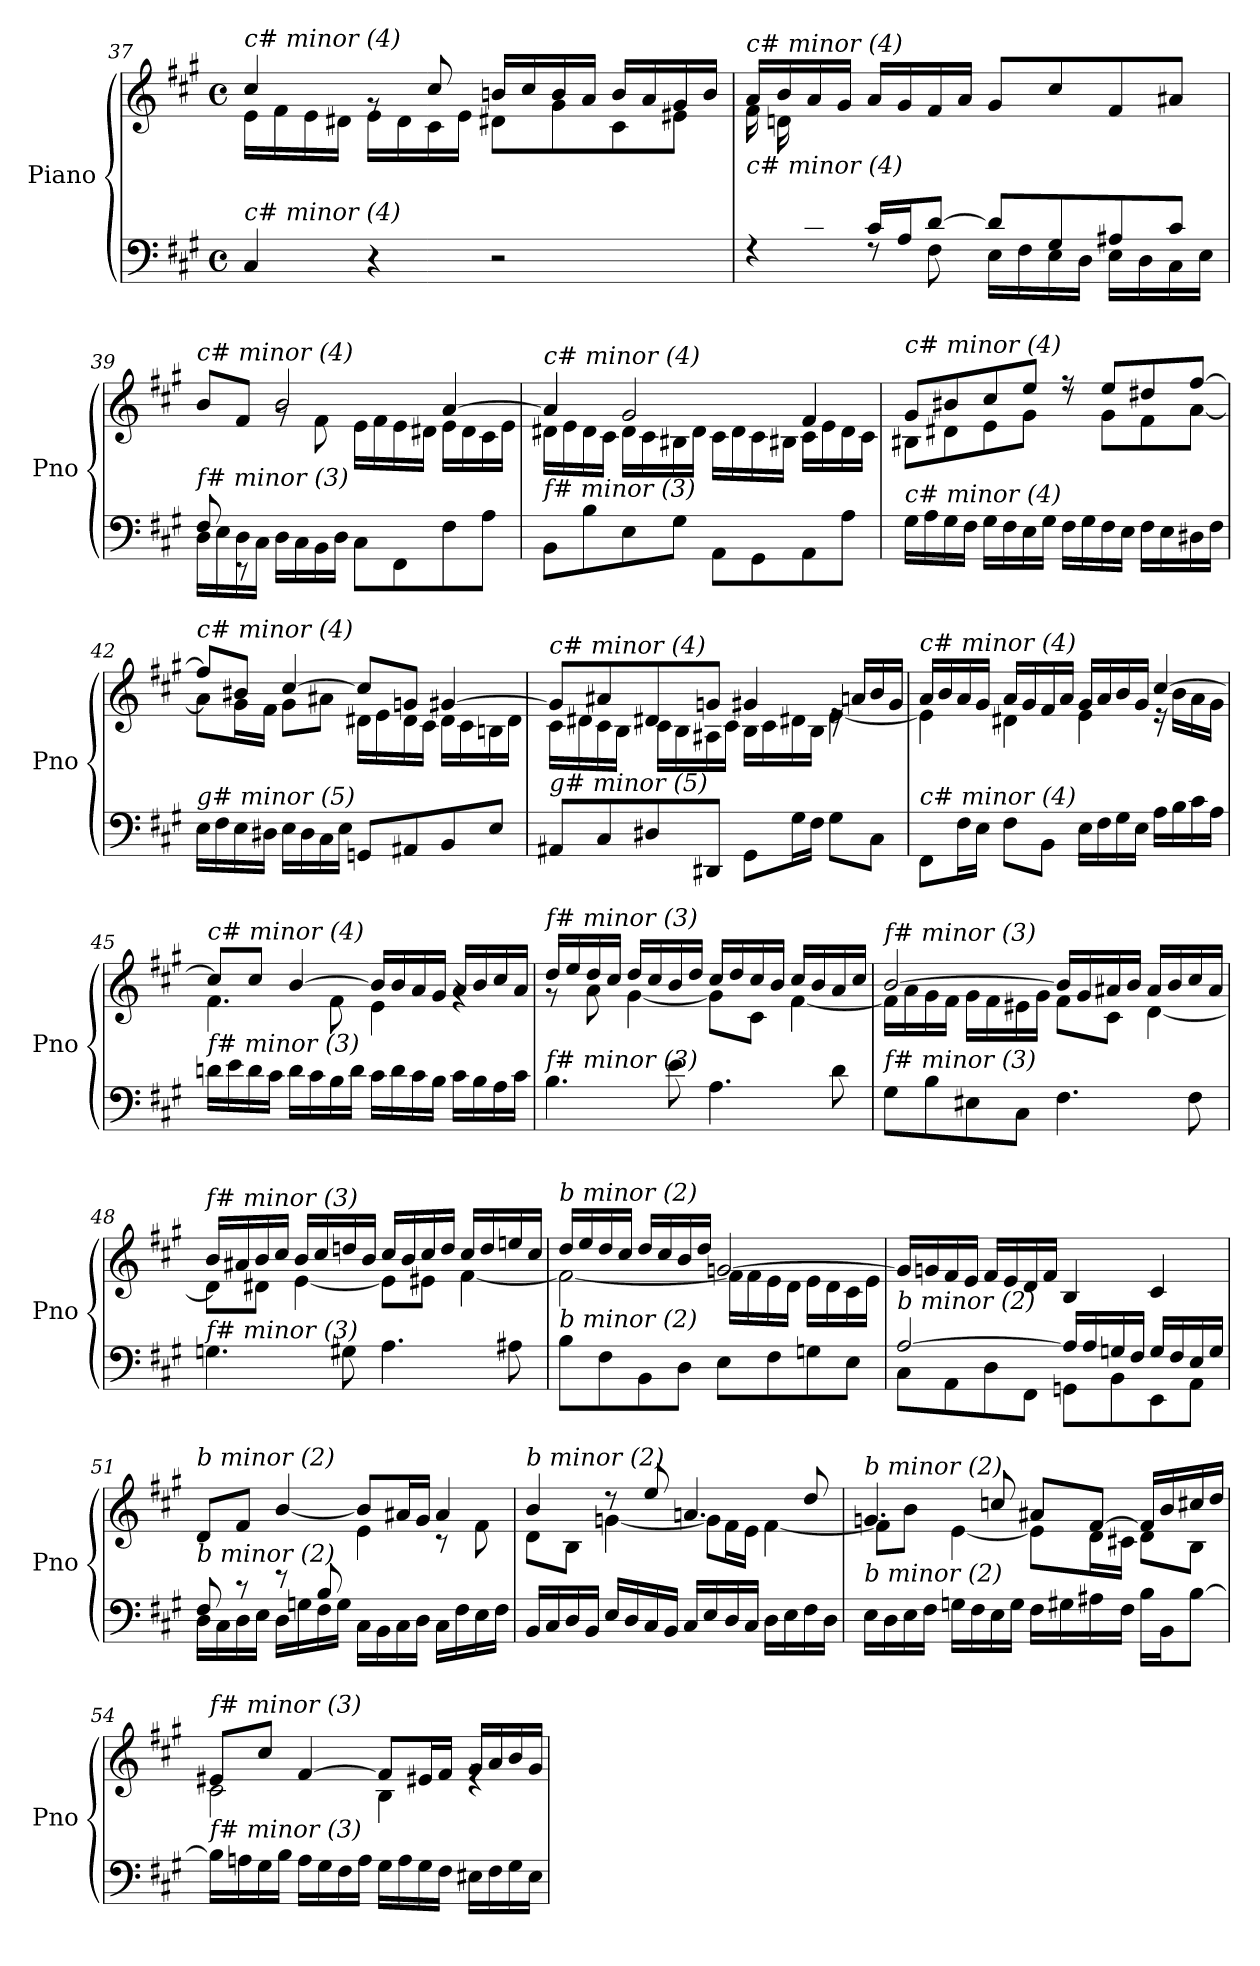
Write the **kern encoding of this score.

**kern	**kern
*part1	*part1
*staff2	*staff1
*I"Piano	*
*I'Pno	*
!!LO:LB:g=z
*clefF4	*clefG2
*k[f#c#g#]	*k[f#c#g#]
*M4/4	*M4/4
*met(c)	*met(c)
=37	=37
*	*^
!	!LO:TX:i:t=c# minor (4)	!
!LO:TX:i:t=c# minor (4)	!	!
4C#/	4cc#/	16e\LL
.	.	16f#\
.	.	16e\
.	.	16d#X\JJ
4r	8rg	16e\LL
.	.	16d#\
.	8cc#/	16c#\
.	.	16e\JJ
2r	16bn/LL	8d#X\L
.	16cc#/	.
.	16b/	8g#\
.	16a/JJ	.
.	16b/LL	8c#\
.	16a/	.
.	16g#/	8e#X\J
.	16b/JJ	.
=38	=38	=38
*^	*	*
!	!	!LO:TX:i:t=c# minor (4)	!
!LO:TX:i:t=c# minor (4)	!	!	!
8ryy	4rF	16a/LL	16f#\LL
.	.	16b/	16dn\
16c#/	.	16a/	2..ryy
16B/JJ	.	16g#/JJ	.
16c#/LL	8rF	16a/LL	.
16A/J	.	16g#/	.
[8d/J	8F#\	16f#/	.
.	.	16a/JJ	.
8d/L]	16E\LL	8g#/L	.
.	16F#\	.	.
8G#/	16E\	8cc#/	.
.	16D\JJ	.	.
8A#X/	16E\LL	8f#/	.
.	16D\	.	.
8c#/J	16C#\	8a#X/J	.
.	16E\JJ	.	.
=39	=39	=39	=39
*	*^	*	*^
!	!	!	!LO:TX:i:t=c# minor (4)	!	!
!LO:TX:i:t=f# minor (3)	!	!	!	!	!
4ryy	16D\LL	8F#/	8b/L	4ryy	4ryy
.	16E\	.	.	.	.
.	16D\	8r	8f#/J	.	.
.	16C#\JJ	.	.	.	.
2.ryy	16D\LL	2.ryy	2b/	8rg	2.ryy
.	16C#\	.	.	.	.
.	16BB\	.	.	8f#\	.
.	16D\JJ	.	.	.	.
.	8C#\L	.	.	16e\LL	.
.	.	.	.	16f#\	.
.	8FF#\	.	.	16e\	.
.	.	.	.	16d#X\JJ	.
.	8F#\	.	[4a/	16e\LL	.
.	.	.	.	16d#\	.
.	8A\J	.	.	16c#\	.
.	.	.	.	16e\JJ	.
*v	*v	*v	*	*	*
*	*	*v	*v
!!LO:LB:g=z
=40	=40	=40
!	!LO:TX:i:t=c# minor (4)	!
!LO:TX:i:t=f# minor (3)	!	!
8BB\L	4a/]	16d#X\LL
.	.	16e\
8B\	.	16d#\
.	.	16c#\JJ
8E\	2g#/	16d#\LL
.	.	16c#\
8G#\J	.	16B#X\
.	.	16d#\JJ
8AA\L	.	16c#\LL
.	.	16d#\
8GG#\	.	16c#\
.	.	16B#X\JJ
8AA\	4f#/	16c#\LL
.	.	16e\
8A\J	.	16d#\
.	.	16c#\JJ
=41	=41	=41
!	!LO:TX:i:t=c# minor (4)	!
!LO:TX:i:t=c# minor (4)	!	!
16G#\LL	8g#/L	8B#X\L
16A\	.	.
16G#\	8b#X/	8d#X\
16F#\JJ	.	.
16G#\LL	8cc#/	8e\
16F#\	.	.
16E\	8ee/J	8g#\J
16G#\JJ	.	.
16F#\LL	8r	8rdd
16G#\	.	.
16F#\	8ee/L	8g#\L
16E\JJ	.	.
16F#\LL	8dd#X/	8f#\
16E\	.	.
16D#X\	[8ff#/J	[8a\J
16F#\JJ	.	.
=42	=42	=42
!	!LO:TX:i:t=c# minor (4)	!
!LO:TX:i:t=g# minor (5)	!	!
16E\LL	8ff#/L]	8a\L]
16F#\	.	.
16E\	8b#X/J	16g#\L
16D#X\JJ	.	16f#\JJ
16E\LL	[4cc#/	8g#\L
16D#\	.	.
16C#\	.	8a#X\J
16E\JJ	.	.
8GGni/L	8cc#/L]	16d#X\LL
.	.	16e\
8AA#X/	8gni/J	16d#\
.	.	16c#\JJ
8BB/	[4g#/	16d#\LL
.	.	16c#\
8E/J	.	16Bn\
.	.	16d#\JJ
!!LO:PB:g=z	!!
=43	=43	=43
!	!LO:TX:i:t=c# minor (4)	!
!LO:TX:i:t=g# minor (5)	!	!
8AA#X/L	8g#/L]	16c#\LL
.	.	16d#X\
8C#/	8a#X/	16c#\
.	.	16B\JJ
8D#X/	8d#X/	16c#\LL
.	.	16B\
8DD#X/J	8gni/J	16A#X\
.	.	16c#\JJ
8GG#\L	4g#/	16B\LL
.	.	16c#\
16G#\L	.	16d#X\
16F#\JJ	.	16B\JJ
8G#\L	16re	[4e\
.	16an/LL	.
8C#\J	16b/	.
.	16g#/JJ	.
=44	=44	=44
!	!LO:TX:i:t=c# minor (4)	!
!LO:TX:i:t=c# minor (4)	!	!
8FF#\L	16a/LL	4e\]
.	16b/	.
16F#\L	16a/	.
16E\JJ	16g#/JJ	.
8F#\L	16a/LL	4d#X\
.	16g#/	.
8BB\J	16f#/	.
.	16a/JJ	.
16E\LL	16g#/LL	4e\
16F#\	16a/	.
16G#\	16b/	.
16E\JJ	16g#/JJ	.
16A\LL	[4cc#/	16r
16B\	.	16b\LL
16c#\	.	16a\
16A\JJ	.	16g#\JJ
=45	=45	=45
!	!LO:TX:i:t=c# minor (4)	!
!LO:TX:i:t=f# minor (3)	!	!
16dn\LL	8cc#/L]	4.f#\
16e\	.	.
16d\	8cc#/J	.
16c#\JJ	.	.
16d\LL	[4b/	.
16c#\	.	.
16B\	.	8f#\
16d\JJ	.	.
16c#\LL	16b/LL]	4e\
16d\	16b/	.
16c#\	16a/	.
16B\JJ	16g#/JJ	.
16c#\LL	16a/LL	4rg
16B\	16b/	.
16A\	16cc#/	.
16c#\JJ	16a/JJ	.
!!LO:LB:g=z	!!
=46	=46	=46
!	!LO:TX:i:t=f# minor (3)	!
!LO:TX:i:t=f# minor (3)	!	!
4.B\	16dd/LL	8r
.	16ee/	.
.	16dd/	8a\
.	16cc#/JJ	.
.	16dd/LL	[4g#\
.	16cc#/	.
8e\	16b/	.
.	16dd/JJ	.
4.A\	16cc#/LL	8g#\L]
.	16dd/	.
.	16cc#/	8c#\J
.	16b/JJ	.
.	16cc#/LL	[4f#\
.	16b/	.
8d\	16a/	.
.	16cc#/JJ	.
=47	=47	=47
!	!LO:TX:i:t=f# minor (3)	!
!LO:TX:i:t=f# minor (3)	!	!
8G#\L	[2b/	16f#\LL]
.	.	16a\
8B\	.	16g#\
.	.	16f#\JJ
8E#X\	.	16g#\LL
.	.	16f#\
8C#\J	.	16e#X\
.	.	16g#\JJ
4.F#\	16b/LL]	8f#\L
.	16g#/	.
.	16a#X/	8c#\J
.	16b/JJ	.
.	16a#/LL	[4d\
.	16b/	.
8F#\	16cc#/	.
.	16a#/JJ	.
=48	=48	=48
!	!LO:TX:i:t=f# minor (3)	!
!LO:TX:i:t=f# minor (3)	!	!
4.Gn\	16b/LL	8d\L]
.	16a#X/	.
.	16b/	8d#X\J
.	16cc#/JJ	.
.	16b/LL	[4e\
.	16cc#/	.
8G#X\	16ddn/	.
.	16b/JJ	.
4.A\	16cc#/LL	8e\L]
.	16b/	.
.	16cc#/	8e#X\J
.	16dd/JJ	.
.	16cc#/LL	[4f#\
.	16dd/	.
8A#X\	16een/	.
.	16cc#/JJ	.
!!LO:LB:g=z	!!
=49	=49	=49
!	!LO:TX:i:t=b minor (2)	!
!LO:TX:i:t=b minor (2)	!	!
8B\L	16dd/LL	2f#\_
.	16ee/	.
8F#\	16dd/	.
.	16cc#/JJ	.
8BB\	16dd/LL	.
.	16cc#/	.
8D\J	16b/	.
.	16dd/JJ	.
8E\L	[2gn/	16f#\LL]
.	.	16f#\
8F#\	.	16e\
.	.	16d\JJ
8Gn\	.	16e\LL
.	.	16d\
8E\J	.	16c#\
.	.	16e\JJ
=50	=50	=50
*^	*	*
!	!	!LO:TX:i:t=b minor (2)	!
!LO:TX:i:t=b minor (2)	!	!	!
*	*	*v	*v
[2A/	8C#\L	16g/LL]
.	.	16gn/
.	8AA\	16f#/
.	.	16e/JJ
.	8D\	16f#/LL
.	.	16e/
.	8FF#\J	16d/
.	.	16f#/JJ
16A/LL]	8GGn\L	4B/
16A/	.	.
16Gn/	8BB\	.
16F#/JJ	.	.
16G/LL	8EE\	4c#/
16F#/	.	.
16E/	8AA\J	.
16G/JJ	.	.
=51	=51	=51
*	*^	*^
*	*	*	*	*^
!	!	!	!LO:TX:i:t=b minor (2)	!	!
!LO:TX:i:t=b minor (2)	!	!	!	!	!
2ryy	8F#/	16D\LL	8d/L	2ryy	2ryy
.	.	16C#\	.	.	.
.	8r	16D\	8f#/J	.	.
.	.	16E\JJ	.	.	.
.	8r	16D\LL	[4b/	.	.
.	.	16Gn\	.	.	.
.	8B/	16F#\	.	.	.
.	.	16G\JJ	.	.	.
2ryy	16C#\LL	2ryy	8b/L]	4e\	2ryy
.	16BB\	.	.	.	.
.	16C#\	.	16a#X/L	.	.
.	16D\JJ	.	16g#/JJ	.	.
.	16C#\LL	.	4a#/	8r	.
.	16F#\	.	.	.	.
.	16E\	.	.	8f#\	.
.	16F#\JJ	.	.	.	.
*	*v	*v	*	*	*
*	*	*	*v	*v
!!LO:LB:g=z
=52	=52	=52	=52
!	!	!LO:TX:i:t=b minor (2)	!
!LO:TX:i:t=b minor (2)	!	!	!
*v	*v	*	*
16BB/LL	4b/	8d\L
16C#/	.	.
16D/	.	8B\J
16BB/JJ	.	.
16E/LL	8r	[4gn\
16D/	.	.
16C#/	8ee/	.
16BB/JJ	.	.
16C#/LL	4.an/	8g\L]
16E/	.	.
16D/	.	16f#\L
16C#/JJ	.	16e\JJ
16D\LL	.	[4f#\
16E\	.	.
16F#\	8dd/	.
16D\JJ	.	.
=53	=53	=53
!	!LO:TX:i:t=b minor (2)	!
!LO:TX:i:t=b minor (2)	!	!
16E\LL	4.gn/	8f#\L]
16D\	.	.
16E\	.	8b\J
16F#\JJ	.	.
16Gn\LL	.	[4e\
16F#\	.	.
16E\	8ccn/	.
16G\JJ	.	.
16F#\LL	8a#X/L	8e\L]
16G#X\	.	.
16A#X\	[8f#/J	16d\L
16F#\JJ	.	16c#X\JJ
16B\LL	16f#/LL]	8d\L
16BB\J	16b/	.
[8B\J	16cc#X/	8B\J
.	16dd/JJ	.
=54	=54	=54
!	!LO:TX:i:t=f# minor (3)	!
!LO:TX:i:t=f# minor (3)	!	!
16B\LL]	8e#X/L	2c#\
16An\	.	.
16G#\	8cc#/J	.
16B\JJ	.	.
16A\LL	[4f#/	.
16G#\	.	.
16F#\	.	.
16A\JJ	.	.
16G#\LL	8f#/L]	4B\
16A\	.	.
16G#\	16e#X/L	.
16F#\JJ	16f#/JJ	.
16E#X\LL	16g#/LL	4re
16F#\	16a/	.
16G#\	16b/	.
16E#\JJ	16g#/JJ	.
*	*v	*v
=	=
*-	*-
